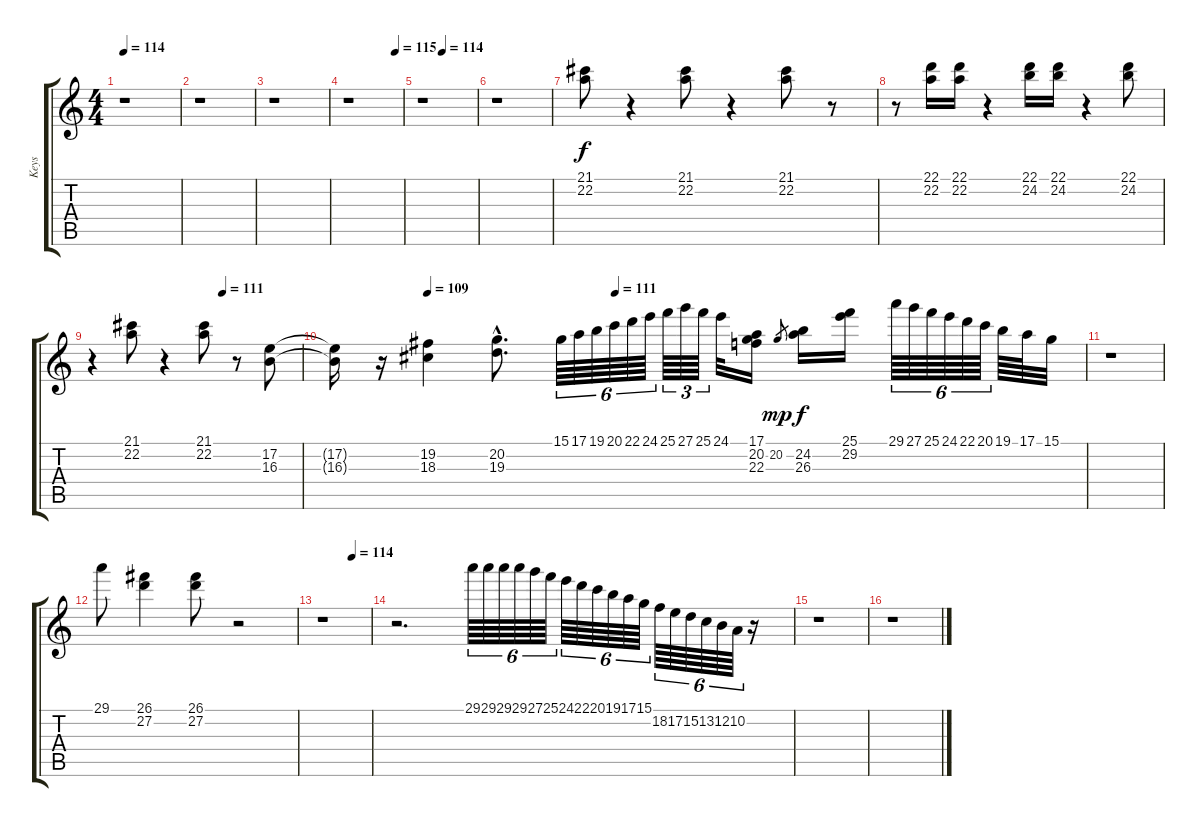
\track ("Keys" "Keys") {instrument rockorgan}
\staff {score tabs}
\tuning (E4 B3 G3 D3 A2 E2) {hide}
\ts (4 4)
\tempo 114
\clef g2
\ks c
r.1{dy f} |
r.1 |
r.1 |
\tempo (115 0.875)
r.1 |
\tempo (114 0.375)
r.1 |
r.1 |
(21.1 22.2).8{balance 9 instrument rockorgan} r.4 (21.1 22.2).8 r.4 (21.1 22.2).8 r.8 |
r.8 (22.1 22.2).16 (22.1 22.2).16 r.4 (22.1 24.2).16 (22.1 24.2).16 r.4 (22.1 24.2).8 |
\tempo (111 0.625)
r.4 (21.1 22.2).8 r.4 (21.1 22.2).8 r.8 (17.2 16.3).8 |
\tempo (109 0.125)
\tempo (111 0.375)
(17.2{t} 16.3{t}).16 r.16 (19.2 18.3).4 (20.2{hac} 19.3{hac}).8{d} 15.1.64{tu (6 4)} 17.1.64{tu (6 4)} 19.1.64{tu (6 4)} 20.1.64{tu (6 4)} 22.1.64{tu (6 4)} 24.1.64{tu (6 4)} 25.1.64{tu (3 2)} 27.1.64{tu (3 2)} 25.1.64{tu (3 2)} 24.1.32 (17.1 20.2 22.3).16 20.2.8{gr dy mp} (24.2 26.3).16{dy f} (25.1 29.2).16 29.1.64{tu (6 4)} 27.1.64{tu (6 4)} 25.1.64{tu (6 4)} 24.1.64{tu (6 4)} 22.1.64{tu (6 4)} 20.1.64{tu (6 4)} 19.1.64 17.1.64 15.1.32 |
r.1 |
29.1.8 (26.1 27.2).4 (26.1 27.2).8 r.2 |
\tempo (114 0.625)
r.1 |
r.2{d} 29.1.64{tu (6 4)} 29.1.64{tu (6 4)} 29.1.64{tu (6 4)} 29.1.64{tu (6 4)} 27.1.64{tu (6 4)} 25.1.64{tu (6 4)} 24.1.64{tu (6 4)} 22.1.64{tu (6 4)} 20.1.64{tu (6 4)} 19.1.64{tu (6 4)} 17.1.64{tu (6 4)} 15.1.64{tu (6 4)} 18.2.64{tu (6 4)} 17.2.64{tu (6 4)} 15.2.64{tu (6 4)} 13.2.64{tu (6 4)} 12.2.64{tu (6 4)} 10.2.64{tu (6 4)} r.16 |
r.1 |
r.1
